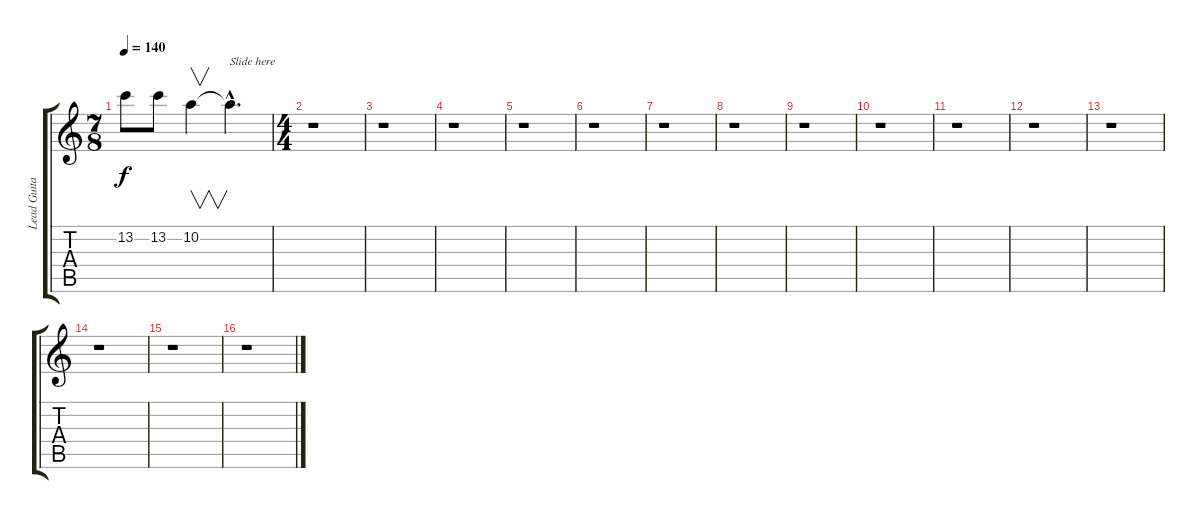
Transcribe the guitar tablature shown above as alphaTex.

\track ("Lead Guitar (Totman)" "Lead Guita") {instrument distortionguitar}
\staff {score tabs}
\tuning (E4 B3 G3 D3 A2 E2) {hide}
\ts (7 8)
\tempo 140
\clef g2
\ks c
13.2{t}.8{dy f} 13.2.8 10.2.4{v} 10.2{hac t}.4{d txt "Slide here" volume 15} |
\ts (4 4)
r.1 |
r.1 |
r.1 |
r.1 |
r.1 |
r.1 |
r.1 |
r.1 |
r.1 |
r.1 |
r.1 |
r.1 |
r.1 |
r.1 |
r.1
